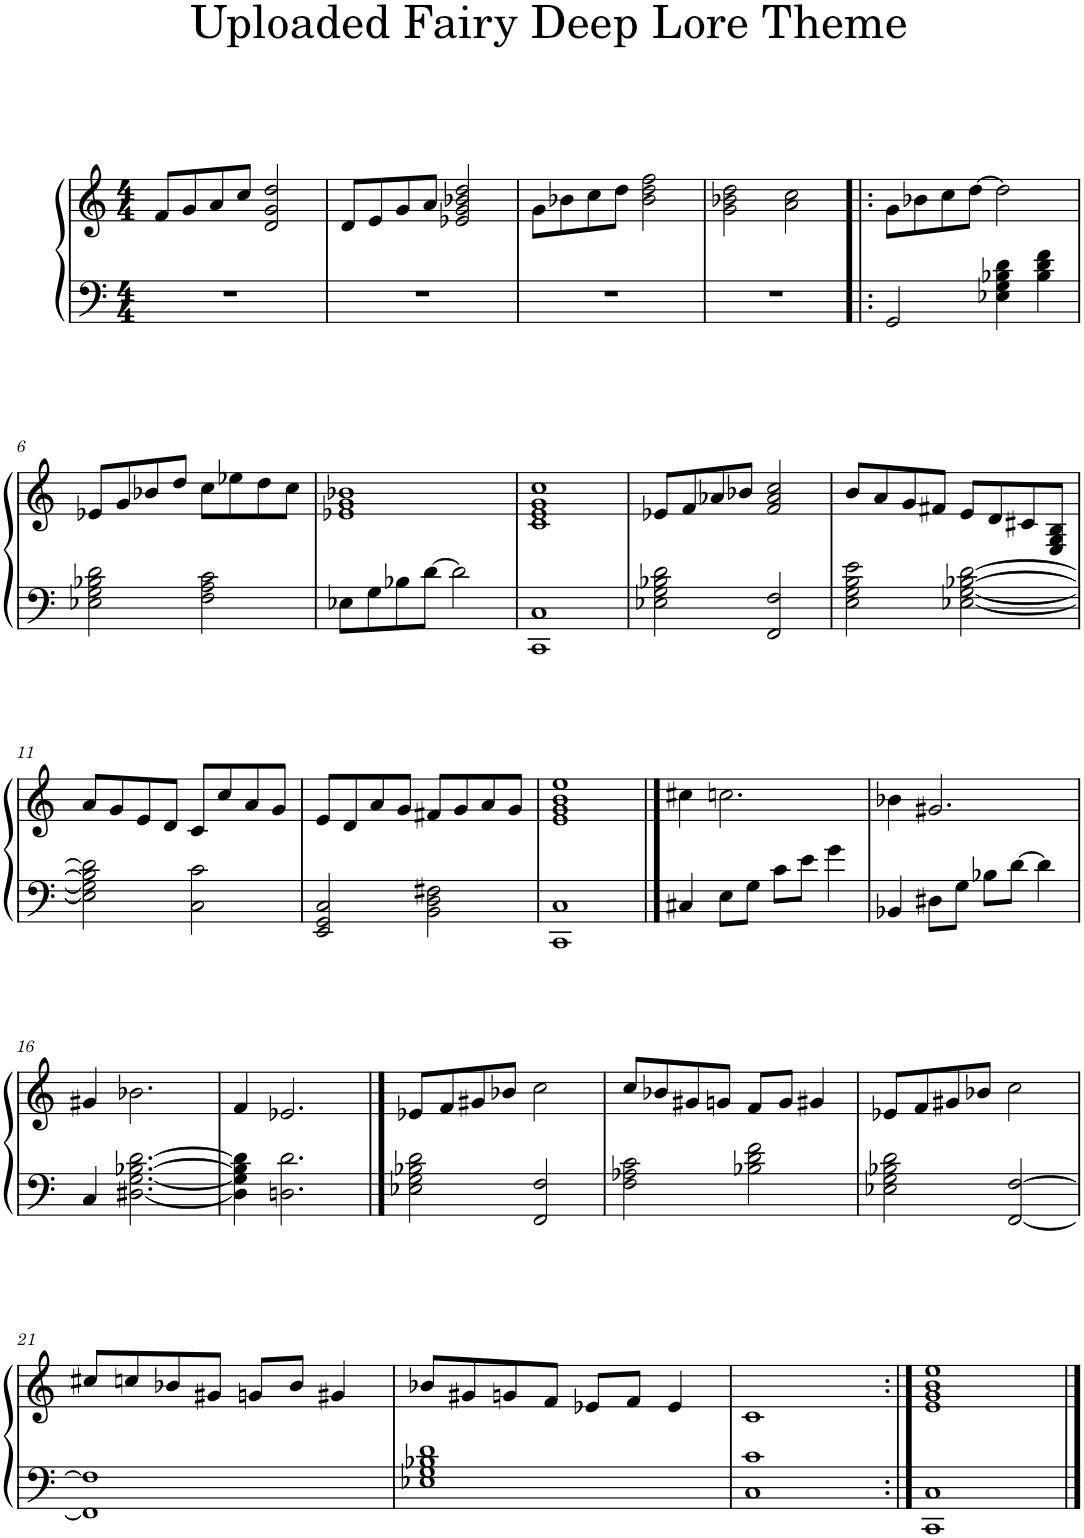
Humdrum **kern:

**kern	**kern
*part1	*part1
*staff2	*staff1
*I"Piano	*
*I'Pno.	*
*clefF4	*clefG2
*k[]	*k[]
*M4/4	*M4/4
=1	=1
1r	8f/L
.	8g/
.	8a/
.	8cc/J
.	2d/ 2g/ 2dd/
=2	=2
1r	8d/L
.	8e/
.	8g/
.	8a/J
.	2e-X/ 2g/ 2b-X/ 2dd/
=3	=3
1r	8g\L
.	8b-X\
.	8cc\
.	8dd\J
.	2b-\ 2dd\ 2ff\
=4	=4
1r	2g\ 2b-X\ 2dd\
.	2a\ 2cc\
=5!|:	=5!|:
2GG/	8g\L
.	8b-X\
.	8cc\
.	[8dd\J
4E-X\ 4G\ 4B-X\ 4d\	2dd\]
4B-\ 4d\ 4f\	.
!!LO:LB:g=z
=6	=6
2E-X\ 2G\ 2B-X\ 2d\	8e-X/L
.	8g/
.	8b-X/
.	8dd/J
2F\ 2A\ 2c\	8cc\L
.	8ee-X\
.	8dd\
.	8cc\J
=7	=7
8E-X\L	1e-X 1g 1b-X
8G\	.
8B-X\	.
[8d\J	.
2d\]	.
=8	=8
1CC 1C	1c 1e 1g 1cc
=9	=9
2E-X\ 2G\ 2B-X\ 2d\	8e-X/L
.	8f/
.	8a-X/
.	8b-X/J
2FF/ 2F/	2f/ 2a-/ 2cc/
=10	=10
2E\ 2G\ 2B\ 2e\	8b/L
.	8a/
.	8g/
.	8f#X/J
[2E-X\ [2G\ [2B-X\ [2d\	8e/L
.	8d/
.	8c#X/
.	8E/ 8G/ 8B/J
!!LO:LB:g=z
=11	=11
2E-\] 2G\] 2B-\] 2d\]	8a/L
.	8g/
.	8e/
.	8d/J
2C\ 2c\	8c/L
.	8cc/
.	8a/
.	8g/J
=12	=12
2EE/ 2GG/ 2C/	8e/L
.	8d/
.	8a/
.	8g/J
2BB\ 2D\ 2F#X\	8f#X/L
.	8g/
.	8a/
.	8g/J
=13	=13
1CC 1C	1e 1g 1b 1ee
==14	==14
4C#X/	4cc#X\
8E\L	2.ccn\
8G\J	.
8c\L	.
8e\J	.
4g\	.
=15	=15
4BB-X/	4b-X\
8D#X\L	2.g#X/
8G\J	.
8B-X\L	.
[8d\J	.
4d\]	.
!!LO:LB:g=z
=16	=16
4C/	4g#X/
[2.D#X\ [2.G\ [2.B-X\ [2.d\	2.b-X\
=17	=17
4D#\] 4G\] 4B-\] 4d\]	4f/
2.Dn\ 2.d\	2.e-X/
==18	==18
2E-X\ 2G\ 2B-X\ 2d\	8e-X/L
.	8f/
.	8g#X/
.	8b-X/J
2FF/ 2F/	2cc\
=19	=19
2F\ 2A-X\ 2c\	8cc/L
.	8b-X/
.	8g#X/
.	8gn/J
2B-X\ 2d\ 2f\	8f/L
.	8g/J
.	4g#X/
=20	=20
2E-X\ 2G\ 2B-X\ 2d\	8e-X/L
.	8f/
.	8g#X/
.	8b-X/J
[2FF/ [2F/	2cc\
!!LO:LB:g=z
=21	=21
1FF] 1F]	8cc#X/L
.	8ccn/
.	8b-X/
.	8g#X/J
.	8gn/L
.	8b-/J
.	4g#X/
=22	=22
1E-X 1G 1B-X 1d	8b-X/L
.	8g#X/
.	8gn/
.	8f/J
.	8e-X/L
.	8f/J
.	4e-/
=23	=23
1C 1c	1c
=24:|!	=24:|!
1CC 1C	1e 1g 1b 1ee
==	==
*-	*-
